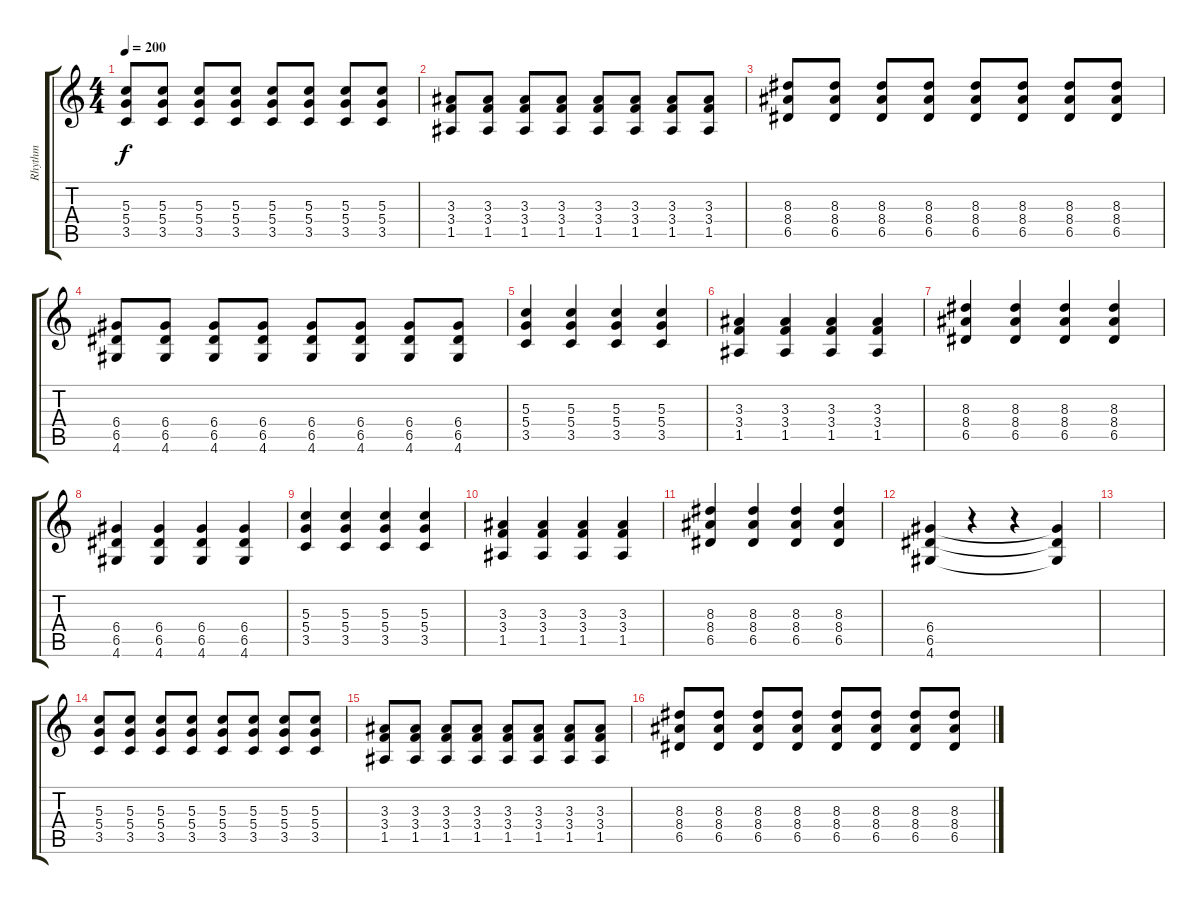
\track ("Rhythm" "Rhythm") {instrument distortionguitar}
\staff {score tabs}
\tuning (E4 B3 G3 D3 A2 E2) {hide}
\ts (4 4)
\tempo 200
\clef g2
\ks c
(5.3 5.4 3.5).8{dy f} (5.3 5.4 3.5).8 (5.3 5.4 3.5).8 (5.3 5.4 3.5).8 (5.3 5.4 3.5).8 (5.3 5.4 3.5).8 (5.3 5.4 3.5).8 (5.3 5.4 3.5).8 |
(3.3 3.4 1.5).8 (3.3 3.4 1.5).8 (3.3 3.4 1.5).8 (3.3 3.4 1.5).8 (3.3 3.4 1.5).8 (3.3 3.4 1.5).8 (3.3 3.4 1.5).8 (3.3 3.4 1.5).8 |
(8.3 8.4 6.5).8 (8.3 8.4 6.5).8 (8.3 8.4 6.5).8 (8.3 8.4 6.5).8 (8.3 8.4 6.5).8 (8.3 8.4 6.5).8 (8.3 8.4 6.5).8 (8.3 8.4 6.5).8 |
(6.4 6.5 4.6).8 (6.4 6.5 4.6).8 (6.4 6.5 4.6).8 (6.4 6.5 4.6).8 (6.4 6.5 4.6).8 (6.4 6.5 4.6).8 (6.4 6.5 4.6).8 (6.4 6.5 4.6).8 |
(5.3 5.4 3.5).4{volume 13 instrument acousticguitarsteel} (5.3 5.4 3.5).4 (5.3 5.4 3.5).4 (5.3 5.4 3.5).4 |
(3.3 3.4 1.5).4 (3.3 3.4 1.5).4 (3.3 3.4 1.5).4 (3.3 3.4 1.5).4 |
(8.3 8.4 6.5).4 (8.3 8.4 6.5).4 (8.3 8.4 6.5).4 (8.3 8.4 6.5).4 |
(6.4 6.5 4.6).4 (6.4 6.5 4.6).4 (6.4 6.5 4.6).4 (6.4 6.5 4.6).4 |
(5.3 5.4 3.5).4{volume 16 instrument acousticguitarsteel} (5.3 5.4 3.5).4 (5.3 5.4 3.5).4 (5.3 5.4 3.5).4 |
(3.3 3.4 1.5).4 (3.3 3.4 1.5).4 (3.3 3.4 1.5).4 (3.3 3.4 1.5).4 |
(8.3 8.4 6.5).4 (8.3 8.4 6.5).4 (8.3 8.4 6.5).4 (8.3 8.4 6.5).4 |
(6.4 6.5 4.6).4 r.4 r.4 (6.4{t} 6.5{t} 4.6{t}).4 |
|
(5.3 5.4 3.5).8{volume 16 instrument distortionguitar} (5.3 5.4 3.5).8 (5.3 5.4 3.5).8 (5.3 5.4 3.5).8 (5.3 5.4 3.5).8 (5.3 5.4 3.5).8 (5.3 5.4 3.5).8 (5.3 5.4 3.5).8 |
(3.3 3.4 1.5).8 (3.3 3.4 1.5).8 (3.3 3.4 1.5).8 (3.3 3.4 1.5).8 (3.3 3.4 1.5).8 (3.3 3.4 1.5).8 (3.3 3.4 1.5).8 (3.3 3.4 1.5).8 |
(8.3 8.4 6.5).8 (8.3 8.4 6.5).8 (8.3 8.4 6.5).8 (8.3 8.4 6.5).8 (8.3 8.4 6.5).8 (8.3 8.4 6.5).8 (8.3 8.4 6.5).8 (8.3 8.4 6.5).8
